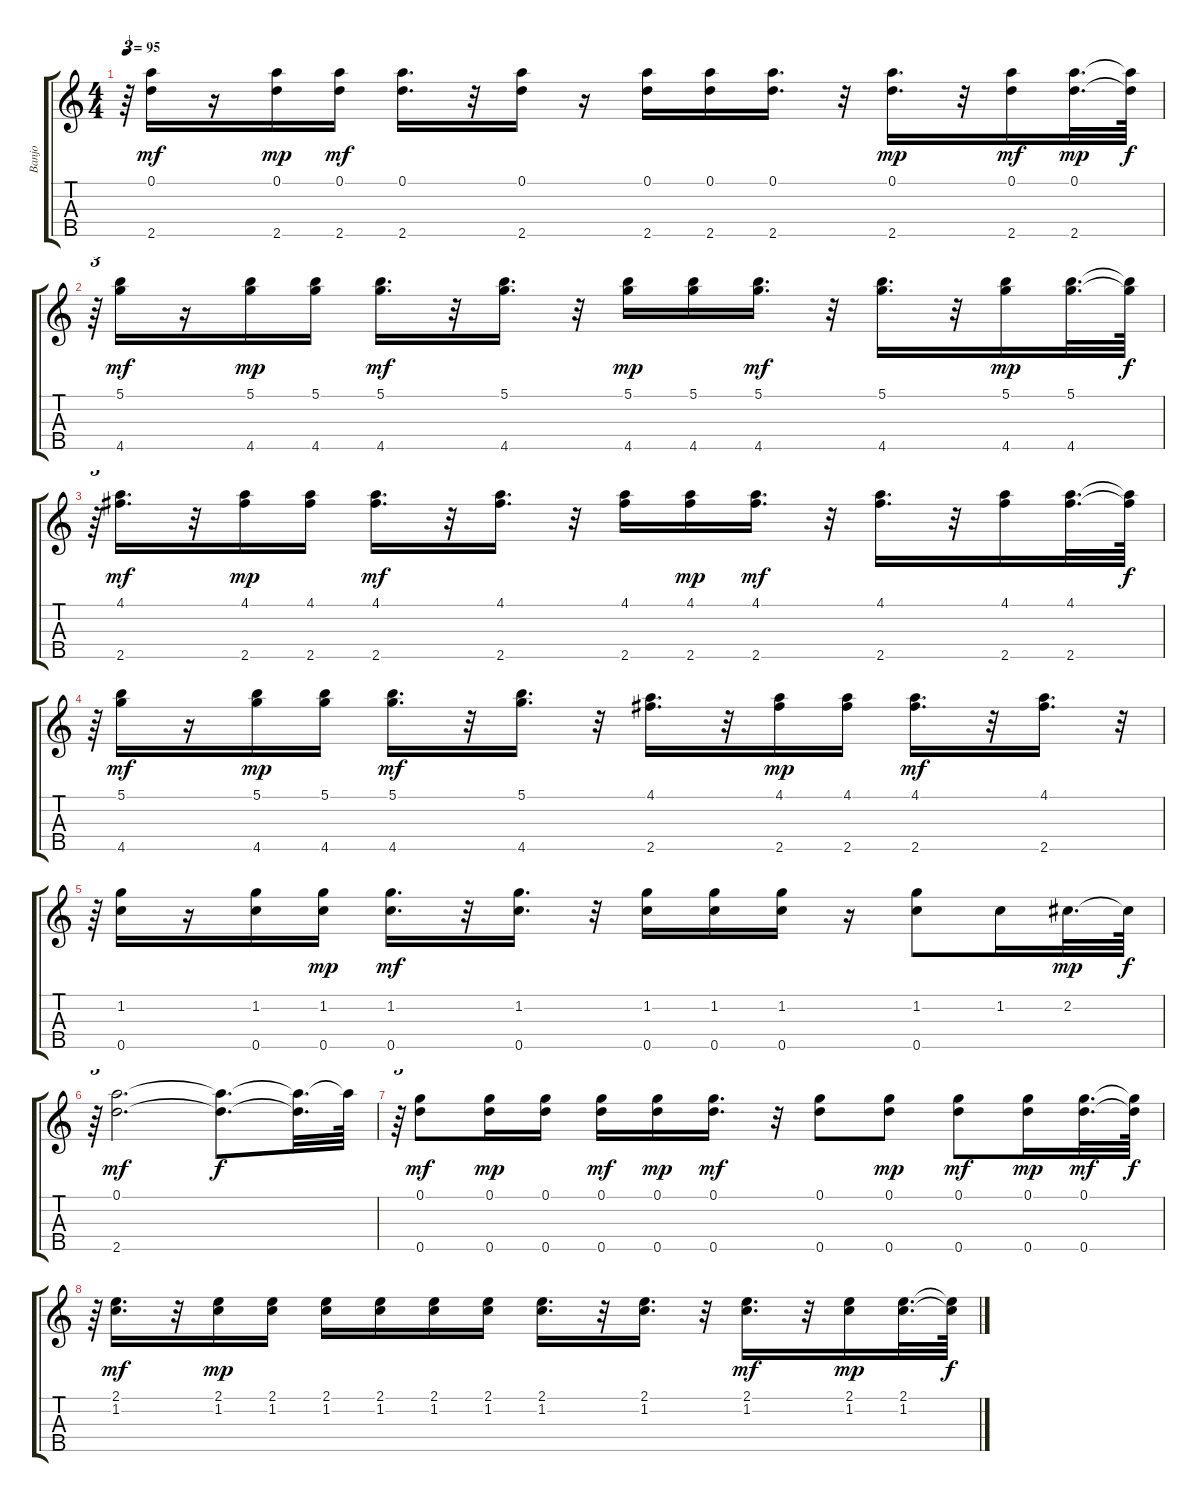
\track ("Banjo" "Banjo") {instrument banjo}
\staff {score tabs}
\tuning (D4 B3 G3 D3 G4) {hide}
\displaytranspose 12
\ts (4 4)
\tempo 95
\clef g2
\ks c
r.64{tu (3 2) dy f} (0.1 2.5).16{dy mf} r.16 (0.1 2.5).16{dy mp} (0.1 2.5).16{dy mf} (0.1 2.5).16{d} r.32 (0.1 2.5).16 r.16 (0.1 2.5).16 (0.1 2.5).16 (0.1 2.5).16{d} r.32 (0.1 2.5).16{d dy mp} r.32 (0.1 2.5).16{dy mf} (0.1 2.5).32{d dy mp} (0.1{t} 2.5{t}).64{dy f} |
r.64{tu (3 2)} (5.1 4.5).16{dy mf} r.16 (5.1 4.5).16{dy mp} (5.1 4.5).16 (5.1 4.5).16{d dy mf} r.32 (5.1 4.5).16{d} r.32 (5.1 4.5).16{dy mp} (5.1 4.5).16 (5.1 4.5).16{d dy mf} r.32 (5.1 4.5).16{d} r.32 (5.1 4.5).16{dy mp} (5.1 4.5).32{d} (5.1{t} 4.5{t}).64{dy f} |
r.64{tu (3 2)} (4.1 2.5).16{d dy mf} r.32 (4.1 2.5).16{dy mp} (4.1 2.5).16 (4.1 2.5).16{d dy mf} r.32 (4.1 2.5).16{d} r.32 (4.1 2.5).16 (4.1 2.5).16{dy mp} (4.1 2.5).16{d dy mf} r.32 (4.1 2.5).16{d} r.32 (4.1 2.5).16 (4.1 2.5).32{d} (4.1{t} 2.5{t}).64{dy f} |
r.64{tu (3 2)} (5.1 4.5).16{dy mf} r.16 (5.1 4.5).16{dy mp} (5.1 4.5).16 (5.1 4.5).16{d dy mf} r.32 (5.1 4.5).16{d} r.32 (4.1 2.5).16{d} r.32 (4.1 2.5).16{dy mp} (4.1 2.5).16 (4.1 2.5).16{d dy mf} r.32 (4.1 2.5).16{d} r.32{tu (3 2)} |
r.64{tu (3 2)} (1.2 0.5).16 r.16 (1.2 0.5).16 (1.2 0.5).16{dy mp} (1.2 0.5).16{d dy mf} r.32 (1.2 0.5).16{d} r.32 (1.2 0.5).16 (1.2 0.5).16 (1.2 0.5).16 r.16 (1.2 0.5).8 1.2.16 2.2.32{d dy mp} 2.2{t}.64{dy f} |
r.64{tu (3 2)} (0.1 2.5).2{d dy mf} (0.1{t} 2.5{t}).8{d dy f} (0.1{t} 2.5{t}).32{d} 2.5{t}.64 |
r.64{tu (3 2)} (0.1 0.5).8{dy mf} (0.1 0.5).16{dy mp} (0.1 0.5).16 (0.1 0.5).16{dy mf} (0.1 0.5).16{dy mp} (0.1 0.5).16{d dy mf} r.32 (0.1 0.5).8 (0.1 0.5).8{dy mp} (0.1 0.5).8{dy mf} (0.1 0.5).16{dy mp} (0.1 0.5).32{d dy mf} (0.1{t} 0.5{t}).64{dy f} |
r.64{tu (3 2)} (2.1 1.2).16{d dy mf} r.32 (2.1 1.2).16{dy mp} (2.1 1.2).16 (2.1 1.2).16 (2.1 1.2).16 (2.1 1.2).16 (2.1 1.2).16 (2.1 1.2).16{d} r.32 (2.1 1.2).16{d} r.32 (2.1 1.2).16{d dy mf} r.32 (2.1 1.2).16{dy mp} (2.1 1.2).32{d} (2.1{t} 1.2{t}).64{dy f}
